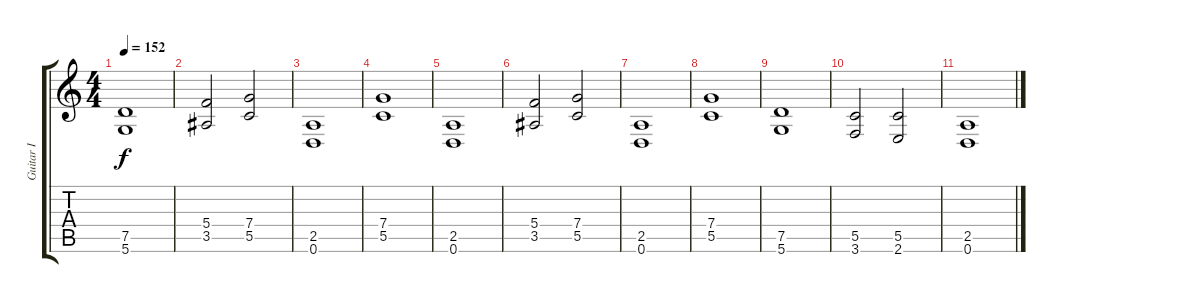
\track ("Guitar I " "Guitar I ") {instrument distortionguitar}
\staff {score tabs}
\tuning (D4 A3 F3 C3 G2 D2) {hide}
\ts (4 4)
\tempo 152
\clef g2
\ks c
(7.5 5.6).1{dy f} |
(5.4 3.5).2 (7.4 5.5).2 |
(2.5 0.6).1 |
(7.4 5.5).1 |
(2.5 0.6).1 |
(5.4 3.5).2 (7.4 5.5).2 |
(2.5 0.6).1 |
(7.4 5.5).1 |
(7.5 5.6).1 |
(5.5 3.6).2 (5.5 2.6).2 |
(2.5 0.6).1
